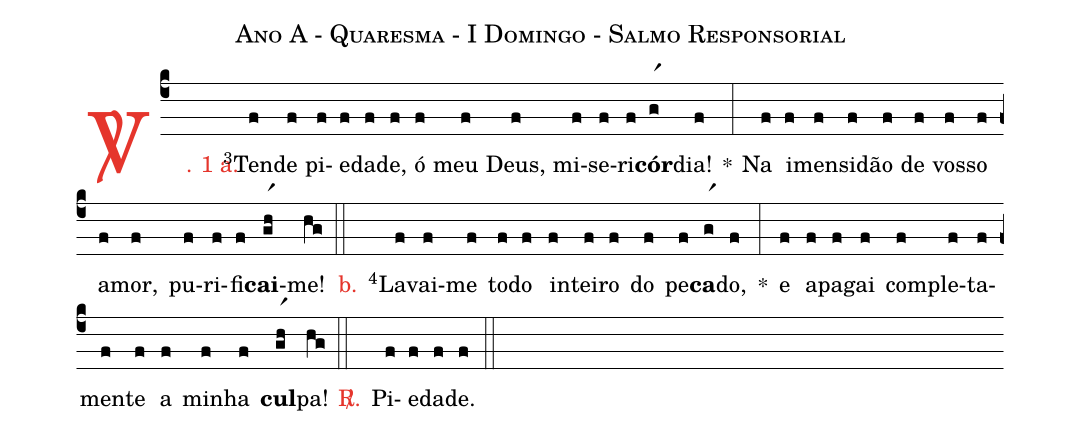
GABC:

name: Ano A - Quaresma - I Domingo - Salmo Responsorial;
%%
(c4)

<c><sp>V/</sp>. 1 a.</c>() <v>\VSup{3}</v>Ten(f)de(f) pi(f)e(f)da(f)de,(f) ó(f) meu(f) Deus,(f) mi(f)se(f)ri(f)<b>cór</b>(gr1)dia!(f) *(:)
Na(f) i(f)men(f)si(f)dão(f) de(f) vos(f)so(f) a(f)mor,(f) pu(f)ri(f)fi(f)<b>cai</b>-(gr1h)me!(hg)

(::)

<nlba><c>b.</c>() <v>\VSup{4}</v>La</nlba>(f)vai-(f)me(f) to(f)do(f) in(f)tei(f)ro(f) do(f) pe(f)<b>ca</b>(gr1)do,(f) *(:)
e(f) a(f)pa(f)gai(f) com(f)ple(f)ta(f)men(f)te(f) a(f) mi(f)nha(f) <b>cul</b>(gr1h)pa!(hg)

(::)

<nlba><c><sp>R/</sp>.</c>() Pi</nlba>(f)e(f)da(f)de.(f)

(::)
